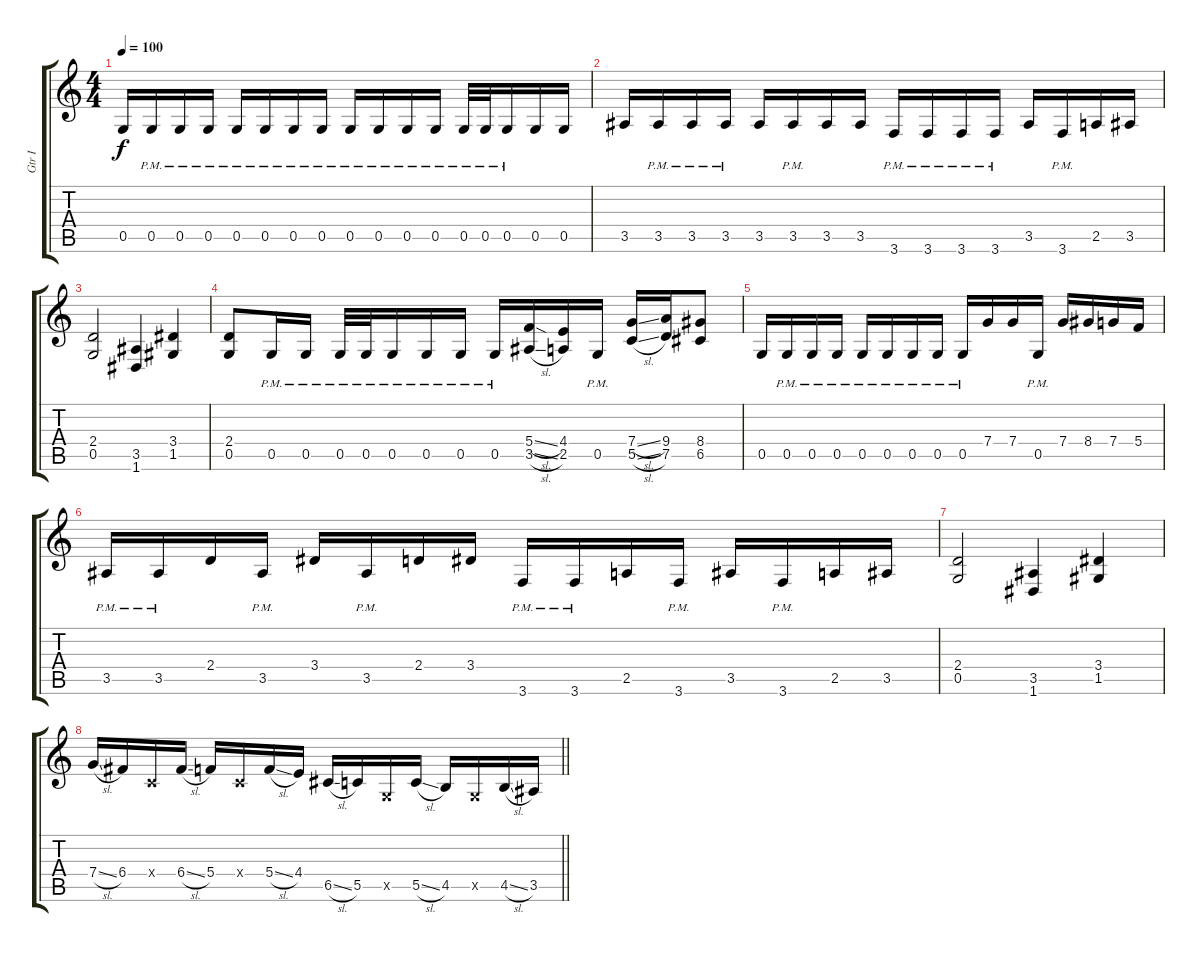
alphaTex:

\track ("Gtr I" "Gtr I") {instrument overdrivenguitar}
\staff {score tabs}
\tuning (D4 A3 F3 C3 G2 D2) {hide}
\ts (4 4)
\tempo 100
\clef g2
\ks c
0.5.16{dy f} 0.5{pm}.16 0.5{pm}.16 0.5{pm}.16 0.5{pm}.16 0.5{pm}.16 0.5{pm}.16 0.5{pm}.16 0.5{pm}.16 0.5{pm}.16 0.5{pm}.16 0.5{pm}.16 0.5{pm}.32 0.5{pm}.32 0.5{pm}.16 0.5.16 0.5.16 |
3.5.16 3.5{pm}.16 3.5{pm}.16 3.5{pm}.16 3.5.16 3.5{pm}.16 3.5.16 3.5.16 3.6{pm}.16 3.6{pm}.16 3.6{pm}.16 3.6{pm}.16 3.5.16 3.6{pm}.16 2.5.16 3.5.16 |
(2.4 0.5).2 (3.5 1.6).4 (3.4 1.5).4 |
(2.4 0.5).8 0.5{pm}.16 0.5{pm}.16 0.5{pm}.32 0.5{pm}.32 0.5{pm}.16 0.5{pm}.16 0.5{pm}.16 0.5{pm}.16 (5.4{sl} 3.5{sl}).16 (4.4 2.5).16 0.5{pm}.16 (7.4{sl} 5.5{sl}).16 (9.4 7.5).16 (8.4 6.5).8 |
0.5.16 0.5{pm}.16 0.5{pm}.16 0.5{pm}.16 0.5{pm}.16 0.5{pm}.16 0.5{pm}.16 0.5{pm}.16 0.5{pm}.16 7.4.16 7.4.16 0.5{pm}.16 7.4.16 8.4.16 7.4.16 5.4.16 |
3.5{pm}.16 3.5{pm}.16 2.4.16 3.5{pm}.16 3.4.16 3.5{pm}.16 2.4.16 3.4.16 3.6{pm}.16 3.6{pm}.16 2.5.16 3.6{pm}.16 3.5.16 3.6{pm}.16 2.5.16 3.5.16 |
(2.4 0.5).2 (3.5 1.6).4 (3.4 1.5).4 |
\barLineRight lightlight
7.4{sl}.16 6.4.16 0.4{x}.16 6.4{sl}.16 5.4.16 0.4{x}.16 5.4{sl}.16 4.4.16 6.5{sl}.16 5.5.16 0.5{x}.16 5.5{sl}.16 4.5.16 0.5{x}.16 4.5{sl}.16 3.5.16
